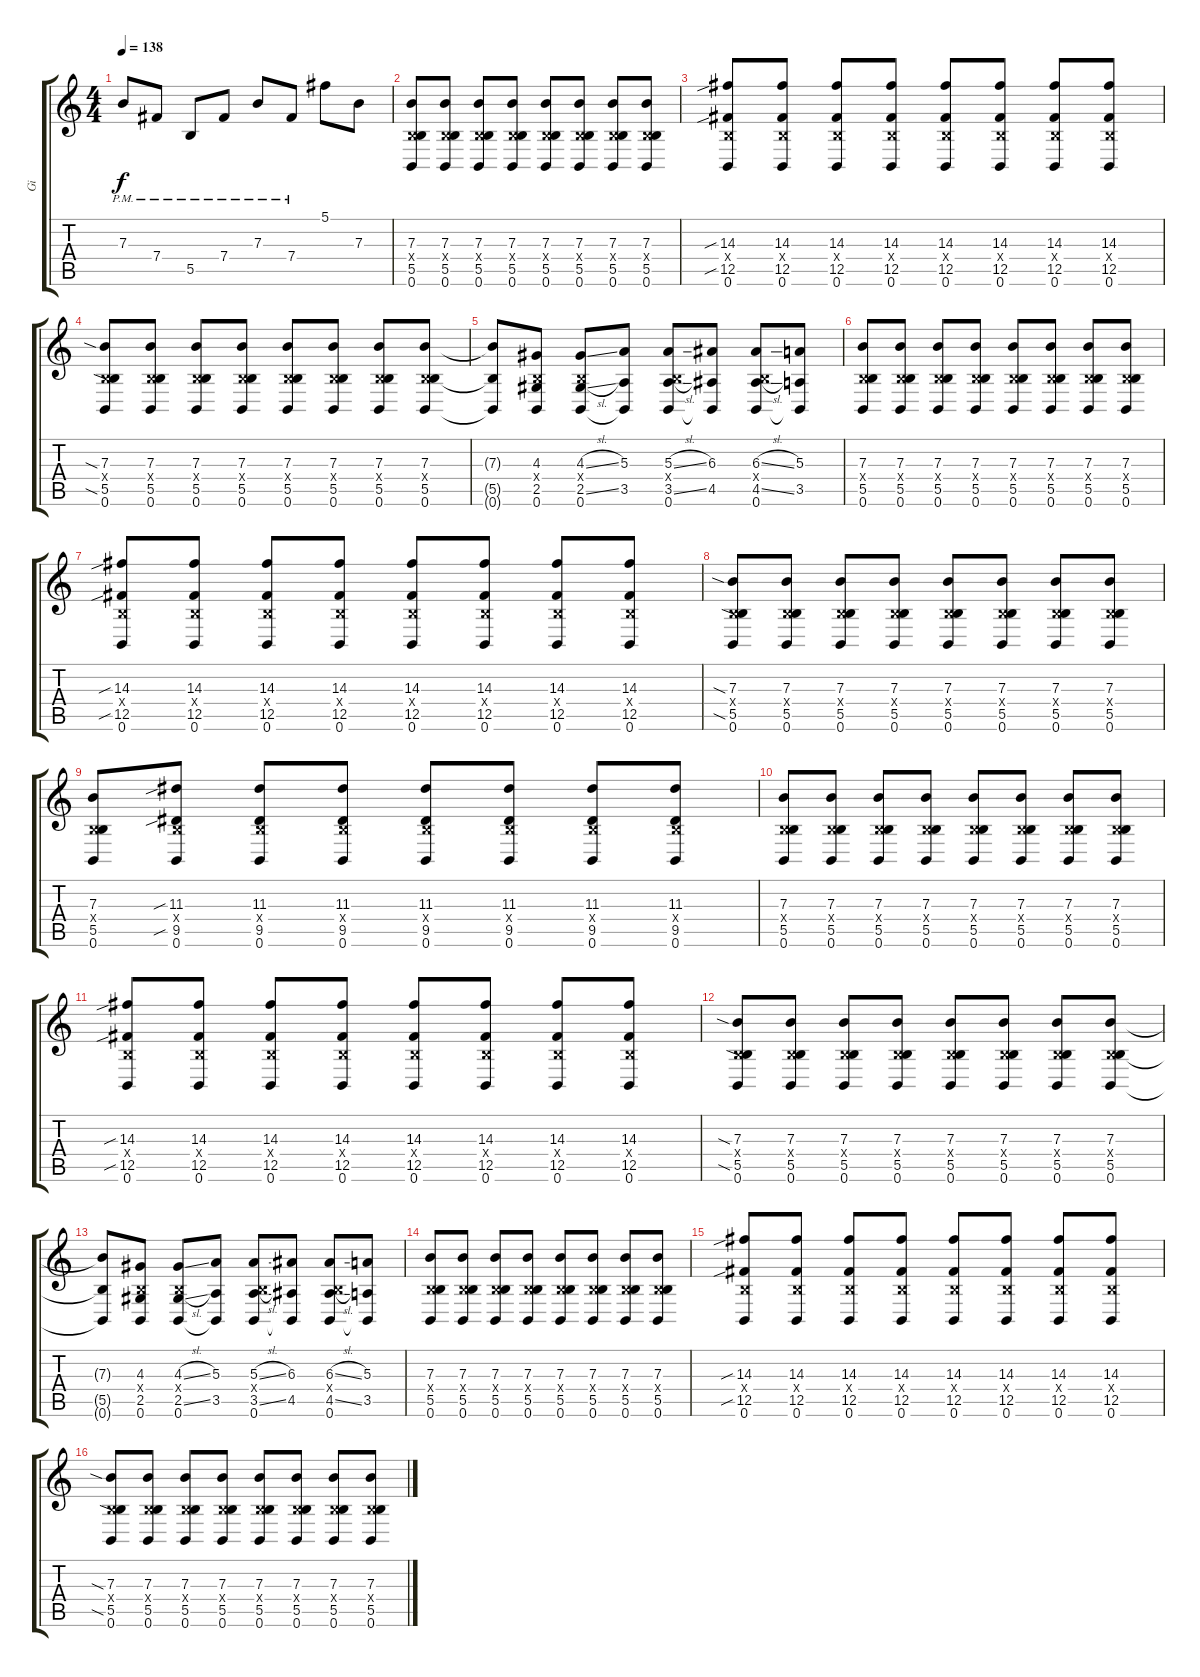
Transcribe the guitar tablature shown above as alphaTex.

\track ("Gi" "Gi") {instrument electricguitarjazz}
\staff {score tabs}
\tuning (Db4 Ab3 E3 B2 Gb2 B1) {hide}
\ts (4 4)
\tempo 138
\clef g2
\ks c
7.3{pm}.8{dy f} 7.4{pm}.8 5.5{pm}.8 7.4{pm}.8 7.3{pm}.8 7.4{pm}.8 5.1.8 7.3.8 |
(7.3 0.4{x} 5.5 0.6).8{instrument electricguitarjazz} (7.3 0.4{x} 5.5 0.6).8 (7.3 0.4{x} 5.5 0.6).8 (7.3 0.4{x} 5.5 0.6).8 (7.3 0.4{x} 5.5 0.6).8 (7.3 0.4{x} 5.5 0.6).8 (7.3 0.4{x} 5.5 0.6).8 (7.3 0.4{x} 5.5 0.6).8 |
(14.3{sib} 0.4{x} 12.5{sib} 0.6).8 (14.3 0.4{x} 12.5 0.6).8 (14.3 0.4{x} 12.5 0.6).8 (14.3 0.4{x} 12.5 0.6).8 (14.3 0.4{x} 12.5 0.6).8 (14.3 0.4{x} 12.5 0.6).8 (14.3 0.4{x} 12.5 0.6).8 (14.3 0.4{x} 12.5 0.6).8 |
(7.3{sia} 0.4{x} 5.5{sia} 0.6).8 (7.3 0.4{x} 5.5 0.6).8 (7.3 0.4{x} 5.5 0.6).8 (7.3 0.4{x} 5.5 0.6).8 (7.3 0.4{x} 5.5 0.6).8 (7.3 0.4{x} 5.5 0.6).8 (7.3 0.4{x} 5.5 0.6).8 (7.3 0.4{x} 5.5 0.6).8 |
(7.3{t} 5.5{t} 0.6{t}).8 (4.3 0.4{x} 2.5 0.6).8 (4.3{sl} 0.4{x} 2.5{sl} 0.6).8 (5.3 3.5 0.6{t}).8 (5.3{sl} 0.4{x} 3.5{sl} 0.6).8 (6.3 4.5 0.6{t}).8 (6.3{sl} 0.4{x} 4.5{sl} 0.6).8 (5.3 3.5 0.6{t}).8 |
(7.3 0.4{x} 5.5 0.6).8 (7.3 0.4{x} 5.5 0.6).8 (7.3 0.4{x} 5.5 0.6).8 (7.3 0.4{x} 5.5 0.6).8 (7.3 0.4{x} 5.5 0.6).8 (7.3 0.4{x} 5.5 0.6).8 (7.3 0.4{x} 5.5 0.6).8 (7.3 0.4{x} 5.5 0.6).8 |
(14.3{sib} 0.4{x} 12.5{sib} 0.6).8 (14.3 0.4{x} 12.5 0.6).8 (14.3 0.4{x} 12.5 0.6).8 (14.3 0.4{x} 12.5 0.6).8 (14.3 0.4{x} 12.5 0.6).8 (14.3 0.4{x} 12.5 0.6).8 (14.3 0.4{x} 12.5 0.6).8 (14.3 0.4{x} 12.5 0.6).8 |
(7.3{sia} 0.4{x} 5.5{sia} 0.6).8 (7.3 0.4{x} 5.5 0.6).8 (7.3 0.4{x} 5.5 0.6).8 (7.3 0.4{x} 5.5 0.6).8 (7.3 0.4{x} 5.5 0.6).8 (7.3 0.4{x} 5.5 0.6).8 (7.3 0.4{x} 5.5 0.6).8 (7.3 0.4{x} 5.5 0.6).8 |
(7.3 0.4{x} 5.5 0.6).8 (11.3{sib} 0.4{x} 9.5{sib} 0.6).8 (11.3 0.4{x} 9.5 0.6).8 (11.3 0.4{x} 9.5 0.6).8 (11.3 0.4{x} 9.5 0.6).8 (11.3 0.4{x} 9.5 0.6).8 (11.3 0.4{x} 9.5 0.6).8 (11.3 0.4{x} 9.5 0.6).8 |
(7.3 0.4{x} 5.5 0.6).8 (7.3 0.4{x} 5.5 0.6).8 (7.3 0.4{x} 5.5 0.6).8 (7.3 0.4{x} 5.5 0.6).8 (7.3 0.4{x} 5.5 0.6).8 (7.3 0.4{x} 5.5 0.6).8 (7.3 0.4{x} 5.5 0.6).8 (7.3 0.4{x} 5.5 0.6).8 |
(14.3{sib} 0.4{x} 12.5{sib} 0.6).8 (14.3 0.4{x} 12.5 0.6).8 (14.3 0.4{x} 12.5 0.6).8 (14.3 0.4{x} 12.5 0.6).8 (14.3 0.4{x} 12.5 0.6).8 (14.3 0.4{x} 12.5 0.6).8 (14.3 0.4{x} 12.5 0.6).8 (14.3 0.4{x} 12.5 0.6).8 |
(7.3{sia} 0.4{x} 5.5{sia} 0.6).8 (7.3 0.4{x} 5.5 0.6).8 (7.3 0.4{x} 5.5 0.6).8 (7.3 0.4{x} 5.5 0.6).8 (7.3 0.4{x} 5.5 0.6).8 (7.3 0.4{x} 5.5 0.6).8 (7.3 0.4{x} 5.5 0.6).8 (7.3 0.4{x} 5.5 0.6).8 |
(7.3{t} 5.5{t} 0.6{t}).8 (4.3 0.4{x} 2.5 0.6).8 (4.3{sl} 0.4{x} 2.5{sl} 0.6).8 (5.3 3.5 0.6{t}).8 (5.3{sl} 0.4{x} 3.5{sl} 0.6).8 (6.3 4.5 0.6{t}).8 (6.3{sl} 0.4{x} 4.5{sl} 0.6).8 (5.3 3.5 0.6{t}).8 |
(7.3 0.4{x} 5.5 0.6).8 (7.3 0.4{x} 5.5 0.6).8 (7.3 0.4{x} 5.5 0.6).8 (7.3 0.4{x} 5.5 0.6).8 (7.3 0.4{x} 5.5 0.6).8 (7.3 0.4{x} 5.5 0.6).8 (7.3 0.4{x} 5.5 0.6).8 (7.3 0.4{x} 5.5 0.6).8 |
(14.3{sib} 0.4{x} 12.5{sib} 0.6).8 (14.3 0.4{x} 12.5 0.6).8 (14.3 0.4{x} 12.5 0.6).8 (14.3 0.4{x} 12.5 0.6).8 (14.3 0.4{x} 12.5 0.6).8 (14.3 0.4{x} 12.5 0.6).8 (14.3 0.4{x} 12.5 0.6).8 (14.3 0.4{x} 12.5 0.6).8 |
(7.3{sia} 0.4{x} 5.5{sia} 0.6).8 (7.3 0.4{x} 5.5 0.6).8 (7.3 0.4{x} 5.5 0.6).8 (7.3 0.4{x} 5.5 0.6).8 (7.3 0.4{x} 5.5 0.6).8 (7.3 0.4{x} 5.5 0.6).8 (7.3 0.4{x} 5.5 0.6).8 (7.3 0.4{x} 5.5 0.6).8
